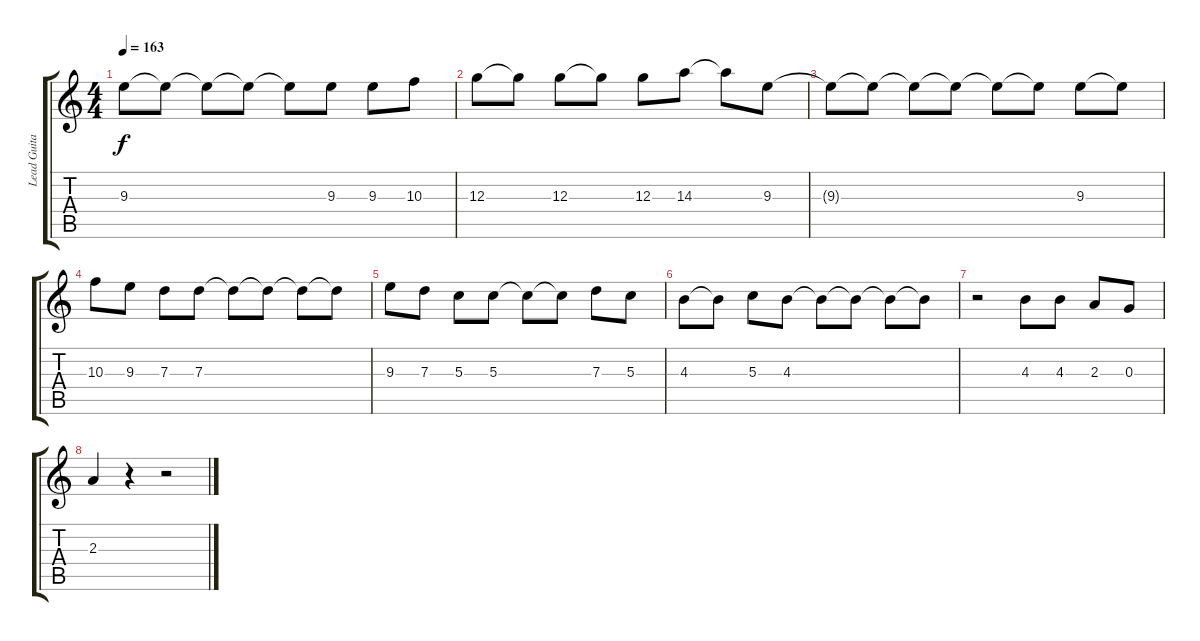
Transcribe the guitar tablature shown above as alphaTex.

\track ("Lead Guitar" "Lead Guita") {instrument overdrivenguitar}
\staff {score tabs}
\tuning (E4 B3 G3 D3 A2 E2) {hide}
\ts (4 4)
\tempo 163
\clef g2
\ks c
9.3{t}.8{dy f} 9.3{t}.8 9.3{t}.8 9.3{t}.8 9.3{t}.8 9.3.8 9.3.8 10.3.8 |
12.3.8 12.3{t}.8 12.3.8 12.3{t}.8 12.3.8 14.3.8 14.3{t}.8 9.3.8 |
9.3{t}.8 9.3{t}.8 9.3{t}.8 9.3{t}.8 9.3{t}.8 9.3{t}.8 9.3.8 9.3{t}.8 |
10.3.8 9.3.8 7.3.8 7.3.8 7.3{t}.8 7.3{t}.8 7.3{t}.8 7.3{t}.8 |
9.3.8 7.3.8 5.3.8 5.3.8 5.3{t}.8 5.3{t}.8 7.3.8 5.3.8 |
4.3.8 4.3{t}.8 5.3.8 4.3.8 4.3{t}.8 4.3{t}.8 4.3{t}.8 4.3{t}.8 |
r.2 4.3.8 4.3.8 2.3.8 0.3.8 |
2.3.4 r.4 r.2
